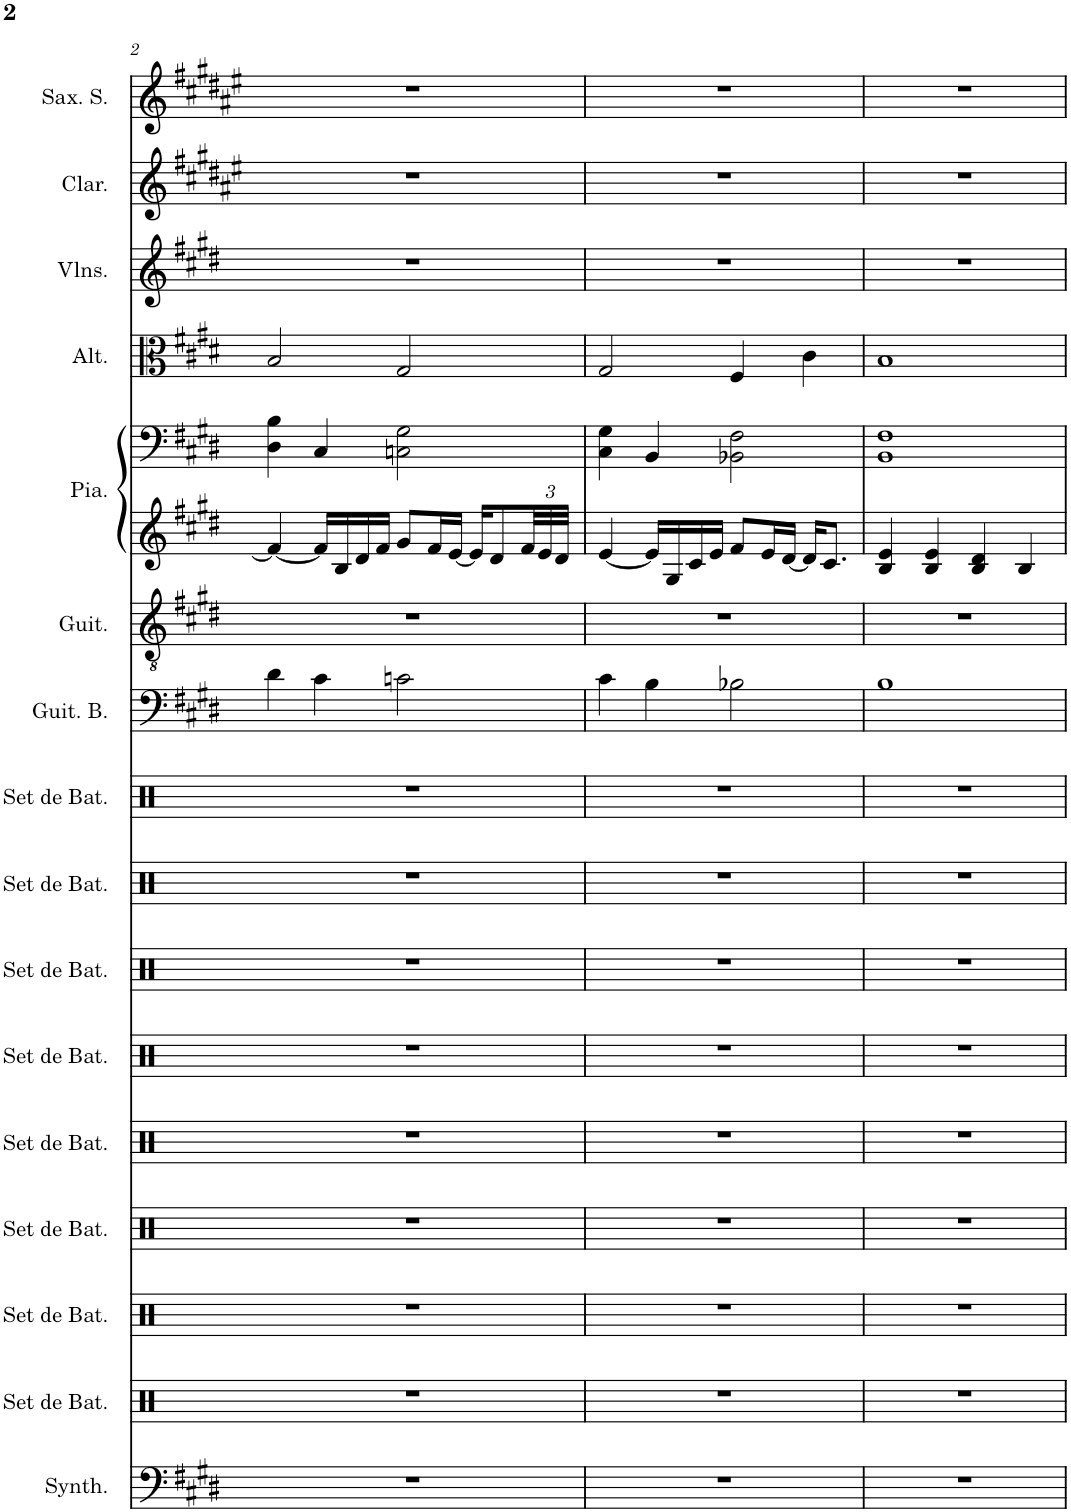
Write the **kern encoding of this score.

**kern	**kern	**kern	**kern	**kern	**kern	**kern	**kern	**kern	**kern	**kern	**kern	**kern	**kern	**kern	**kern	**kern
*part16	*part15	*part14	*part13	*part12	*part11	*part10	*part9	*part8	*part7	*part6	*part5	*part5	*part4	*part3	*part2	*part1
*staff17	*staff16	*staff15	*staff14	*staff13	*staff12	*staff11	*staff10	*staff9	*staff8	*staff7	*staff6	*staff5	*staff4	*staff3	*staff2	*staff1
*I"Synthétiseur de cuivres, synth2 | cello/EP/brass	*I"Set de batterie, snare	*I"Set de batterie, midtom	*I"Set de batterie, lowtom	*I"Set de batterie, lowesttom	*I"Set de batterie, hitom	*I"Set de batterie, hihat	*I"Set de batterie, crash	*I"Set de batterie, kick	*I"Guitare Basse, bass | synth bass	*I"Guitare Acoustique	*I"Piano, sunth4 | left   piano	*	*I"Altos	*I"Violons	*I"Clarinette	*I"Saxophone Soprano
*I'Synth.	*I'Set de Bat.	*I'Set de Bat.	*I'Set de Bat.	*I'Set de Bat.	*I'Set de Bat.	*I'Set de Bat.	*I'Set de Bat.	*I'Set de Bat.	*I'Guit. B.	*I'Guit.	*I'Pia.	*	*I'Alt.	*I'Vlns.	*I'Clar.	*I'Sax. S.
!!LO:PB:g=z
*clefF4	*clefX	*clefX	*clefX	*clefX	*clefX	*clefX	*clefX	*clefX	*clefF4	*clefGv2	*clefG2	*clefF4	*clefC3	*clefG2	*clefG2	*clefG2
*	*	*	*	*	*	*	*	*	*Trd7c12	*	*	*	*	*	*Trd1c2	*Trd1c2
*k[f#c#g#d#]	*k[]	*k[]	*k[]	*k[]	*k[]	*k[]	*k[]	*k[]	*k[f#c#g#d#]	*k[f#c#g#d#]	*k[f#c#g#d#]	*k[f#c#g#d#]	*k[f#c#g#d#]	*k[f#c#g#d#]	*k[f#c#g#d#a#e#]	*k[f#c#g#d#a#e#]
*M4/4	*M4/4	*M4/4	*M4/4	*M4/4	*M4/4	*M4/4	*M4/4	*M4/4	*M4/4	*M4/4	*M4/4	*M4/4	*M4/4	*M4/4	*M4/4	*M4/4
=2	=2	=2	=2	=2	=2	=2	=2	=2	=2	=2	=2	=2	=2	=2	=2	=2
1r	1r	1r	1r	1r	1r	1r	1r	1r	4d#\	1r	4f#/_	4D#\ 4B\	2B/	1r	1r	1r
.	.	.	.	.	.	.	.	.	4c#\	.	16f#/LL]	4C#/	.	.	.	.
.	.	.	.	.	.	.	.	.	.	.	16B/	.	.	.	.	.
.	.	.	.	.	.	.	.	.	.	.	16d#/	.	.	.	.	.
.	.	.	.	.	.	.	.	.	.	.	16f#/JJ	.	.	.	.	.
.	.	.	.	.	.	.	.	.	2cn\	.	8g#/L	2Cn\ 2G#\	2G#/	.	.	.
.	.	.	.	.	.	.	.	.	.	.	16f#/L	.	.	.	.	.
.	.	.	.	.	.	.	.	.	.	.	[16e/JJ	.	.	.	.	.
.	.	.	.	.	.	.	.	.	.	.	16e/KL]	.	.	.	.	.
.	.	.	.	.	.	.	.	.	.	.	8d#/	.	.	.	.	.
*	*	*	*	*	*	*	*	*	*	*	*Xbrackettup	*	*	*	*	*
.	.	.	.	.	.	.	.	.	.	.	48f#/LL	.	.	.	.	.
.	.	.	.	.	.	.	.	.	.	.	48e/	.	.	.	.	.
.	.	.	.	.	.	.	.	.	.	.	48d#/JJJ	.	.	.	.	.
=3	=3	=3	=3	=3	=3	=3	=3	=3	=3	=3	=3	=3	=3	=3	=3	=3
1r	1r	1r	1r	1r	1r	1r	1r	1r	4c#\	1r	[4e/	4C#\ 4G#\	2G#/	1r	1r	1r
.	.	.	.	.	.	.	.	.	4B\	.	16e/LL]	4BB/	.	.	.	.
.	.	.	.	.	.	.	.	.	.	.	16G#/	.	.	.	.	.
.	.	.	.	.	.	.	.	.	.	.	16c#/	.	.	.	.	.
.	.	.	.	.	.	.	.	.	.	.	16e/JJ	.	.	.	.	.
.	.	.	.	.	.	.	.	.	2B-X\	.	8f#/L	2BB-X\ 2F#\	4F#/	.	.	.
.	.	.	.	.	.	.	.	.	.	.	16e/L	.	.	.	.	.
.	.	.	.	.	.	.	.	.	.	.	[16d#/JJ	.	.	.	.	.
.	.	.	.	.	.	.	.	.	.	.	16d#/KL]	.	4c#\	.	.	.
.	.	.	.	.	.	.	.	.	.	.	8.c#/J	.	.	.	.	.
=4	=4	=4	=4	=4	=4	=4	=4	=4	=4	=4	=4	=4	=4	=4	=4	=4
1r	1r	1r	1r	1r	1r	1r	1r	1r	1B	1r	4B/ 4e/	1BB 1F#	1B	1r	1r	1r
.	.	.	.	.	.	.	.	.	.	.	4B/ 4e/	.	.	.	.	.
.	.	.	.	.	.	.	.	.	.	.	4B/ 4d#/	.	.	.	.	.
.	.	.	.	.	.	.	.	.	.	.	4B/	.	.	.	.	.
=	=	=	=	=	=	=	=	=	=	=	=	=	=	=	=	=
*-	*-	*-	*-	*-	*-	*-	*-	*-	*-	*-	*-	*-	*-	*-	*-	*-
